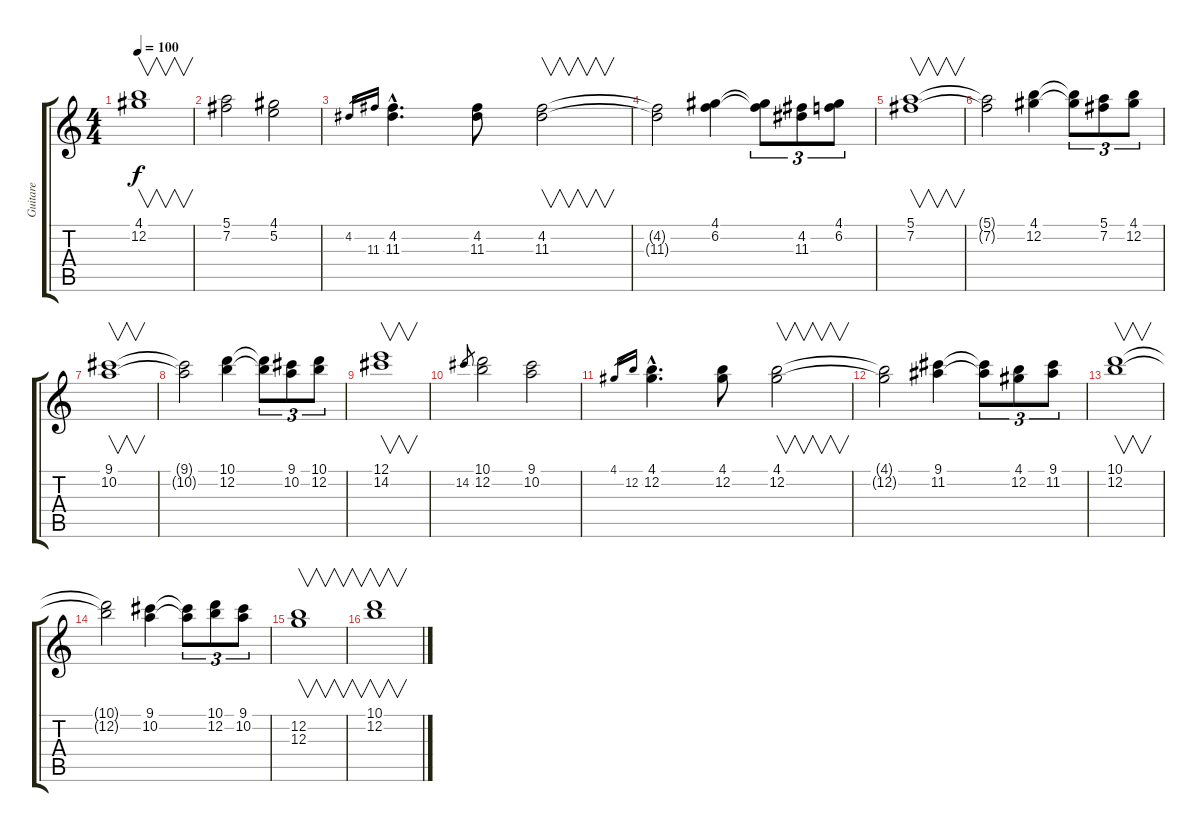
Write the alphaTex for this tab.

\track ("Guitare" "Guitare") {instrument overdrivenguitar}
\staff {score tabs}
\tuning (E4 B3 G3 D3 A2 E2) {hide}
\ts (4 4)
\tempo 100
\clef g2
\ks c
(4.1 12.2).1{v dy f} |
(5.1 7.2).2 (4.1 5.2).2 |
4.2.16{gr} 11.3.16{gr} (4.2{hac} 11.3{hac}).4{d} (4.2 11.3).8 (4.2 11.3).2{v} |
(4.2{t} 11.3{t}).2 (4.1 6.2).4 (4.1{t} 6.2{t}).8{tu (3 2)} (4.2 11.3).8{tu (3 2)} (4.1 6.2).8{tu (3 2)} |
(5.1 7.2).1{v} |
(5.1{t} 7.2{t}).2 (4.1 12.2).4 (4.1{t} 12.2{t}).8{tu (3 2)} (5.1 7.2).8{tu (3 2)} (4.1 12.2).8{tu (3 2)} |
(9.1 10.2).1{v} |
(9.1{t} 10.2{t}).2 (10.1 12.2).4 (10.1{t} 12.2{t}).8{tu (3 2)} (9.1 10.2).8{tu (3 2)} (10.1 12.2).8{tu (3 2)} |
(12.1 14.2).1{v} |
14.2.8{gr} (10.1 12.2).2 (9.1 10.2).2 |
4.1.16{gr} 12.2.16{gr} (4.1{hac} 12.2{hac}).4{d} (4.1 12.2).8 (4.1 12.2).2{v} |
(4.1{t} 12.2{t}).2 (9.1 11.2).4 (9.1{t} 11.2{t}).8{tu (3 2)} (4.1 12.2).8{tu (3 2)} (9.1 11.2).8{tu (3 2)} |
(10.1 12.2).1{v} |
(10.1{t} 12.2{t}).2 (9.1 10.2).4 (9.1{t} 10.2{t}).8{tu (3 2)} (10.1 12.2).8{tu (3 2)} (9.1 10.2).8{tu (3 2)} |
(12.2 12.3).1{v} |
(10.1 12.2).1{v}
